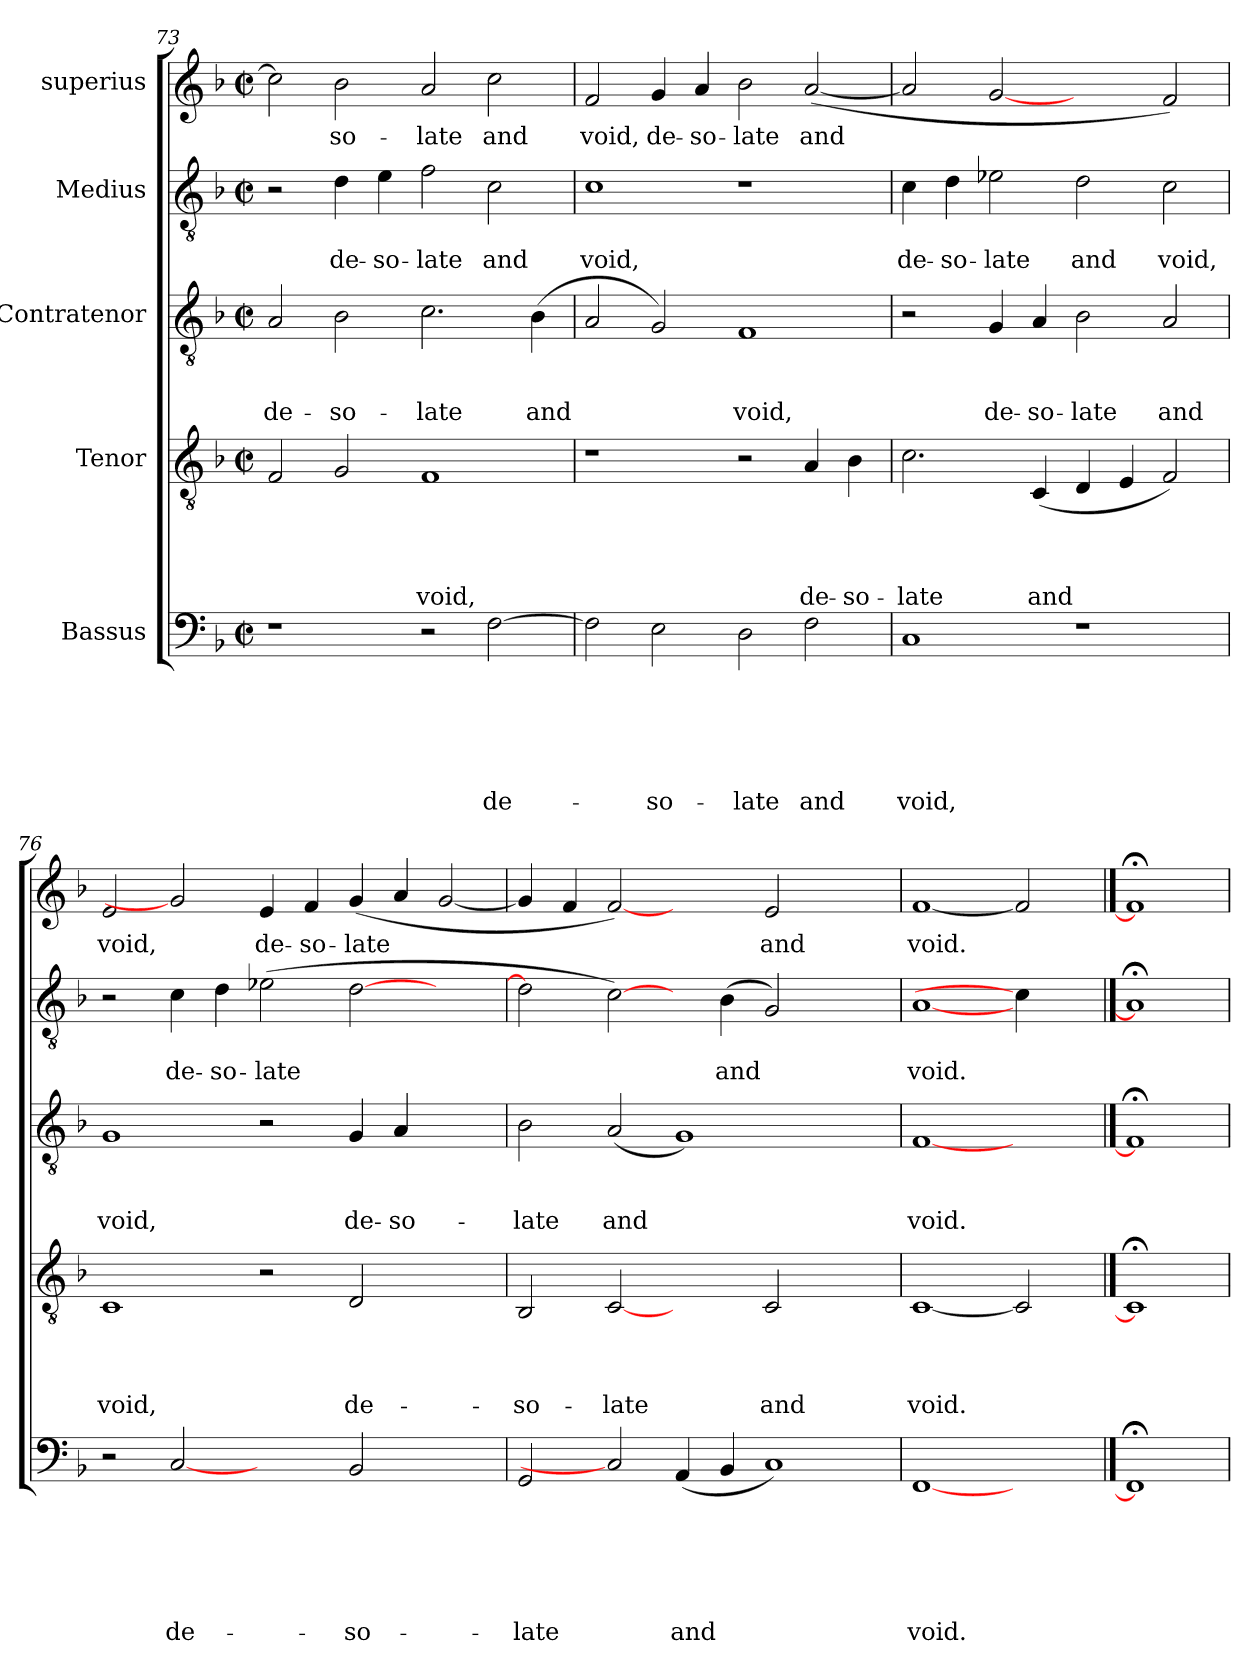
**kern	**text	**text	**text	**text	**text	**text	**kern	**text	**text	**text	**text	**kern	**text	**text	**text	**kern	**text	**text	**kern	**text
*part5	*part5	*part5	*part5	*part5	*part5	*part5	*part4	*part4	*part4	*part4	*part4	*part3	*part3	*part3	*part3	*part2	*part2	*part2	*part1	*part1
*staff5	*staff5	*staff5	*staff5	*staff5	*staff5	*staff5	*staff4	*staff4	*staff4	*staff4	*staff4	*staff3	*staff3	*staff3	*staff3	*staff2	*staff2	*staff2	*staff1	*staff1
*I"Bassus	*	*	*	*	*	*	*I"Tenor	*	*	*	*	*I"Contratenor	*	*	*	*I"Medius	*	*	*I"superius	*
*clefF4	*	*	*	*	*	*	*clefGv2	*	*	*	*	*clefGv2	*	*	*	*clefGv2	*	*	*clefG2	*
*k[b-]	*	*	*	*	*	*	*k[b-]	*	*	*	*	*k[b-]	*	*	*	*k[b-]	*	*	*k[b-]	*
*F:	*	*	*	*	*	*	*F:	*	*	*	*	*F:	*	*	*	*F:	*	*	*F:	*
*M2/2	*	*	*	*	*	*	*M2/2	*	*	*	*	*M2/2	*	*	*	*M2/2	*	*	*M2/2	*
*met(c|)	*	*	*	*	*	*	*met(c|)	*	*	*	*	*met(c|)	*	*	*	*met(c|)	*	*	*met(c|)	*
=73	=73	=73	=73	=73	=73	=73	=73	=73	=73	=73	=73	=73	=73	=73	=73	=73	=73	=73	=73	=73
!	!	!	!	!	!	!	!	!	!	!	!	!	!	!	!LO:LY:b	!	!	!	!	!
1r	.	.	.	.	.	.	2F/	.	.	.	.	2A/	.	.	de-	2r	.	.	2cc\]	.
!	!	!	!	!	!	!	!	!	!	!	!	!	!	!	!LO:LY:b	!	!	!LO:LY:b	!	!LO:LY:b
.	.	.	.	.	.	.	2G/	.	.	.	.	2B-\	.	.	-so-	4d\	.	de-	2b-\	-so-
!	!	!	!	!	!	!	!	!	!	!	!	!	!	!	!	!	!	!LO:LY:b	!	!
.	.	.	.	.	.	.	.	.	.	.	.	.	.	.	.	4e\	.	-so-	.	.
!	!	!	!	!	!	!	!	!	!	!	!LO:LY:b	!	!	!	!LO:LY:b	!	!	!LO:LY:b:rj	!	!LO:LY:b
2r	.	.	.	.	.	.	1F	.	.	.	void,	2.c\	.	.	-late	2f\	.	-late	2a/	-late
!	!	!	!	!	!	!LO:LY:b	!	!	!	!	!	!	!	!	!	!	!	!LO:LY:b	!	!LO:LY:b
[>2F\	.	.	.	.	.	de-	.	.	.	.	.	.	.	.	.	2c\	.	and	2cc\	and
!	!	!	!	!	!	!	!	!	!	!	!	!	!	!	!LO:LY:b	!	!	!	!	!
.	.	.	.	.	.	.	.	.	.	.	.	(>4B-\	.	.	and	.	.	.	.	.
=74	=74	=74	=74	=74	=74	=74	=74	=74	=74	=74	=74	=74	=74	=74	=74	=74	=74	=74	=74	=74
!	!	!	!	!	!	!	!	!	!	!	!	!	!	!	!	!	!	!LO:LY:b	!	!LO:LY:b
2F\]	.	.	.	.	.	.	1r	.	.	.	.	2A/	.	.	.	1c	.	void,	2f/	void,
!	!	!	!	!	!	!LO:LY:b	!	!	!	!	!	!	!	!	!	!	!	!	!	!LO:LY:b
2E\	.	.	.	.	.	-so-	.	.	.	.	.	2G/)	.	.	.	.	.	.	4g/	de-
!	!	!	!	!	!	!	!	!	!	!	!	!	!	!	!	!	!	!	!	!LO:LY:b
.	.	.	.	.	.	.	.	.	.	.	.	.	.	.	.	.	.	.	4a/	-so-
!	!	!	!	!	!	!LO:LY:b	!	!	!	!	!	!	!	!	!LO:LY:b	!	!	!	!	!LO:LY:b:rj
2D\	.	.	.	.	.	-late	2r	.	.	.	.	1F	.	.	void,	1r	.	.	2b-\	-late
!	!	!	!	!	!	!LO:LY:b	!	!	!	!	!LO:LY:b	!	!	!	!	!	!	!	!	!LO:LY:b
2F\	.	.	.	.	.	and	4A/	.	.	.	de-	.	.	.	.	.	.	.	(<[<2a/	and
!	!	!	!	!	!	!	!	!	!	!	!LO:LY:b	!	!	!	!	!	!	!	!	!
.	.	.	.	.	.	.	4B-\	.	.	.	-so-	.	.	.	.	.	.	.	.	.
!!LO:LB:g=z
=75	=75	=75	=75	=75	=75	=75	=75	=75	=75	=75	=75	=75	=75	=75	=75	=75	=75	=75	=75	=75
!	!	!	!	!	!	!LO:LY:b	!	!	!	!	!LO:LY:b	!	!	!	!	!	!	!LO:LY:b	!	!
1C	.	.	.	.	.	void,	2.c\	.	.	.	-late	2r	.	.	.	4c\	.	de-	2a/]	.
!	!	!	!	!	!	!	!	!	!	!	!	!	!	!	!	!	!	!LO:LY:b	!	!
.	.	.	.	.	.	.	.	.	.	.	.	.	.	.	.	4d\	.	-so-	.	.
!	!	!	!	!	!	!	!	!	!	!	!	!	!	!	!LO:LY:b	!	!	!LO:LY:b:rj	!	!
.	.	.	.	.	.	.	.	.	.	.	.	4G/	.	.	de-	2e-X\	.	-late	[2g	.
!	!	!	!	!	!	!	!	!	!	!	!LO:LY:b	!	!	!	!LO:LY:b	!	!	!	!	!
.	.	.	.	.	.	.	(<4C/	.	.	.	and	4A/	.	.	-so-	.	.	.	.	.
!	!	!	!	!	!	!	!	!	!	!	!	!	!	!	!LO:LY:b:rj	!	!	!LO:LY:b	!	!
1r	.	.	.	.	.	.	4D/	.	.	.	.	2B-\	.	.	-late	2d\	.	and	2ryy	.
.	.	.	.	.	.	.	4E/	.	.	.	.	.	.	.	.	.	.	.	.	.
!	!	!	!	!	!	!	!	!	!	!	!	!	!	!	!LO:LY:b	!	!	!LO:LY:b	!	!
.	.	.	.	.	.	.	2F/)	.	.	.	.	2A/	.	.	and	2c\	.	void,	2f/)	.
=76	=76	=76	=76	=76	=76	=76	=76	=76	=76	=76	=76	=76	=76	=76	=76	=76	=76	=76	=76	=76
!	!	!	!	!	!	!	!	!	!	!	!LO:LY:b	!	!	!	!LO:LY:b	!	!	!	!	!LO:LY:b
2r	.	.	.	.	.	.	1C	.	.	.	void,	1G	.	.	void,	2r	.	.	2e/	void,
!	!	!	!	!	!	!LO:LY:b	!	!	!	!	!	!	!	!	!	!	!	!LO:LY:b	!	!
[2C	.	.	.	.	.	de-	.	.	.	.	.	.	.	.	.	4c\	.	de-	2g]	.
!	!	!	!	!	!	!	!	!	!	!	!	!	!	!	!	!	!	!LO:LY:b	!	!
.	.	.	.	.	.	.	.	.	.	.	.	.	.	.	.	4d\	.	-so-	.	.
!	!	!	!	!	!	!	!	!	!	!	!	!	!	!	!	!	!	!LO:LY:b	!	!LO:LY:b
2ryy	.	.	.	.	.	.	2r	.	.	.	.	2r	.	.	.	(>2e-X\	.	-late	4e/	de-
!	!	!	!	!	!	!	!	!	!	!	!	!	!	!	!	!	!	!	!	!LO:LY:b
.	.	.	.	.	.	.	.	.	.	.	.	.	.	.	.	.	.	.	4f/	-so-
!	!	!	!	!	!	!LO:LY:b	!	!	!	!	!LO:LY:b	!	!	!	!LO:LY:b	!	!	!	!	!LO:LY:b
2BB-/	.	.	.	.	.	-so-	2D/	.	.	.	de-	4G/	.	.	de-	[>2d\	.	.	(<4g/	-late
!	!	!	!	!	!	!	!	!	!	!	!	!	!	!	!LO:LY:b	!	!	!	!	!
.	.	.	.	.	.	.	.	.	.	.	.	4A/	.	.	-so-	.	.	.	4a/	.
2ryy	.	.	.	.	.	.	2ryy	.	.	.	.	2ryy	.	.	.	2ryy	.	.	[<2g/	.
=77	=77	=77	=77	=77	=77	=77	=77	=77	=77	=77	=77	=77	=77	=77	=77	=77	=77	=77	=77	=77
!	!	!	!	!	!	!LO:LY:b	!	!	!	!	!LO:LY:b	!	!	!	!LO:LY:b	!	!	!	!	!
2GG/	.	.	.	.	.	-late	2BB-/	.	.	.	-so-	2B-\	.	.	-late	2d\]	.	.	4g/]	.
.	.	.	.	.	.	.	.	.	.	.	.	.	.	.	.	.	.	.	4f/	.
!	!	!	!	!	!	!	!	!	!	!	!LO:LY:b	!	!	!	!LO:LY:b	!	!	!	!	!
2C]	.	.	.	.	.	.	[2C	.	.	.	-late	(<2A/	.	.	and	[2c\)	.	.	[2f)	.
!	!	!	!	!	!	!LO:LY:b	!	!	!	!	!	!	!	!	!	!	!	!	!	!
(<4AA/	.	.	.	.	.	and	2ryy	.	.	.	.	1G)	.	.	.	4ryy	.	.	2ryy	.
!	!	!	!	!	!	!	!	!	!	!	!	!	!	!	!	!	!	!LO:LY:b	!	!
4BB-/	.	.	.	.	.	.	.	.	.	.	.	.	.	.	.	(>4B-\	.	and	.	.
!	!	!	!	!	!	!	!	!	!	!	!LO:LY:b	!	!	!	!	!	!	!	!	!LO:LY:b
1C)	.	.	.	.	.	.	2C/	.	.	.	and	.	.	.	.	2G/)	.	.	2e/	and
.	.	.	.	.	.	.	2ryy	.	.	.	.	2ryy	.	.	.	2ryy	.	.	2ryy	.
=78	=78	=78	=78	=78	=78	=78	=78	=78	=78	=78	=78	=78	=78	=78	=78	=78	=78	=78	=78	=78
!	!	!	!	!	!	!LO:LY:b	!	!	!	!	!LO:LY:b	!	!	!	!LO:LY:b	!	!	!LO:LY:b	!	!LO:LY:b
[1FF	.	.	.	.	.	void.	[1C	.	.	.	void.	[1F	.	.	void.	[1A	.	void.	[1f	void.
2ryy	.	.	.	.	.	.	2C]	.	.	.	.	2ryy	.	.	.	4c\]	.	.	2f]	.
.	.	.	.	.	.	.	.	.	.	.	.	.	.	.	.	4ryy	.	.	.	.
==79	==79	==79	==79	==79	==79	==79	==79	==79	==79	==79	==79	==79	==79	==79	==79	==79	==79	==79	==79	==79
1FF;]	.	.	.	.	.	.	1C;]	.	.	.	.	1F;]	.	.	.	1A;]	.	.	1f;]	.
=	=	=	=	=	=	=	=	=	=	=	=	=	=	=	=	=	=	=	=	=
*-	*-	*-	*-	*-	*-	*-	*-	*-	*-	*-	*-	*-	*-	*-	*-	*-	*-	*-	*-	*-
